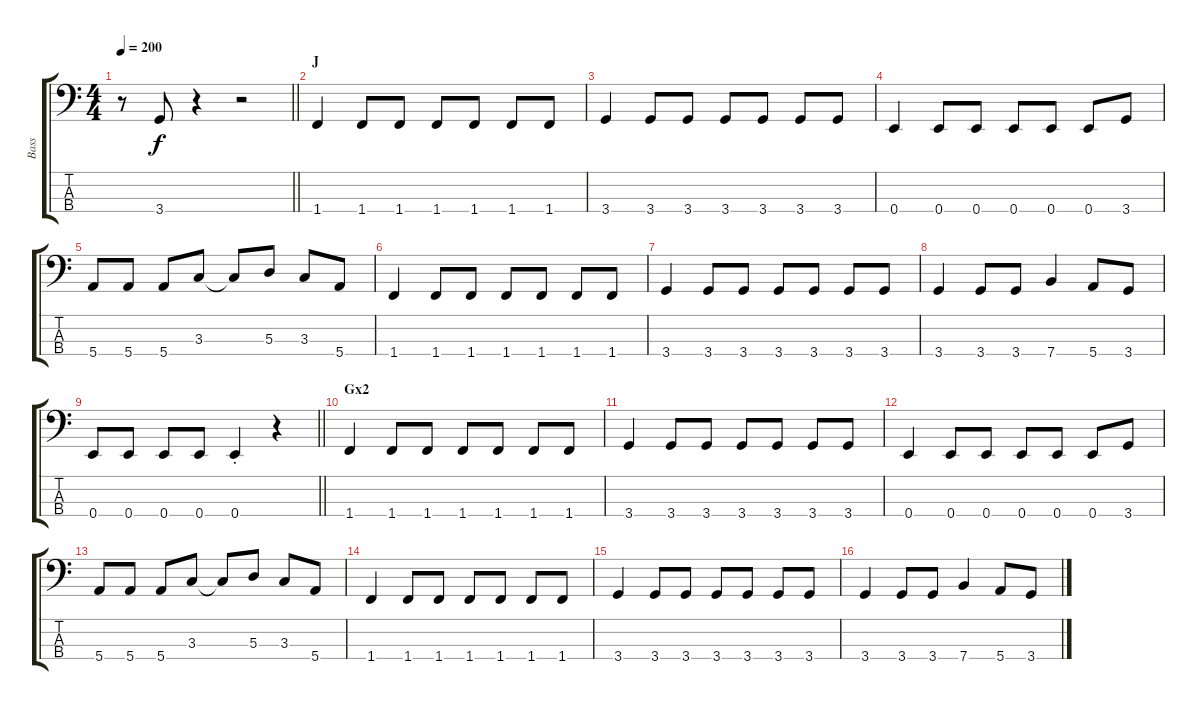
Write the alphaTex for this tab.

\track ("Bass" "Bass") {instrument electricbasspick}
\staff {score tabs}
\tuning (G2 D2 A1 E1) {hide}
\ts (4 4)
\tempo 200
\clef f4
\barLineRight lightlight
\ks c
r.8{dy f} 3.4.8 r.4 r.2 |
\section ("" "J")
1.4.4 1.4.8 1.4.8 1.4.8 1.4.8 1.4.8 1.4.8 |
3.4.4 3.4.8 3.4.8 3.4.8 3.4.8 3.4.8 3.4.8 |
0.4.4 0.4.8 0.4.8 0.4.8 0.4.8 0.4.8 3.4.8 |
5.4.8 5.4.8 5.4.8 3.3.8 3.3{t}.8 5.3.8 3.3.8 5.4.8 |
1.4.4 1.4.8 1.4.8 1.4.8 1.4.8 1.4.8 1.4.8 |
3.4.4 3.4.8 3.4.8 3.4.8 3.4.8 3.4.8 3.4.8 |
3.4.4 3.4.8 3.4.8 7.4.4 5.4.8 3.4.8 |
\barLineRight lightlight
0.4.8 0.4.8 0.4.8 0.4.8 0.4{st}.4 r.4 |
\section ("" "Gx2")
1.4.4 1.4.8 1.4.8 1.4.8 1.4.8 1.4.8 1.4.8 |
3.4.4 3.4.8 3.4.8 3.4.8 3.4.8 3.4.8 3.4.8 |
0.4.4 0.4.8 0.4.8 0.4.8 0.4.8 0.4.8 3.4.8 |
5.4.8 5.4.8 5.4.8 3.3.8 3.3{t}.8 5.3.8 3.3.8 5.4.8 |
1.4.4 1.4.8 1.4.8 1.4.8 1.4.8 1.4.8 1.4.8 |
3.4.4 3.4.8 3.4.8 3.4.8 3.4.8 3.4.8 3.4.8 |
3.4.4 3.4.8 3.4.8 7.4.4 5.4.8 3.4.8
